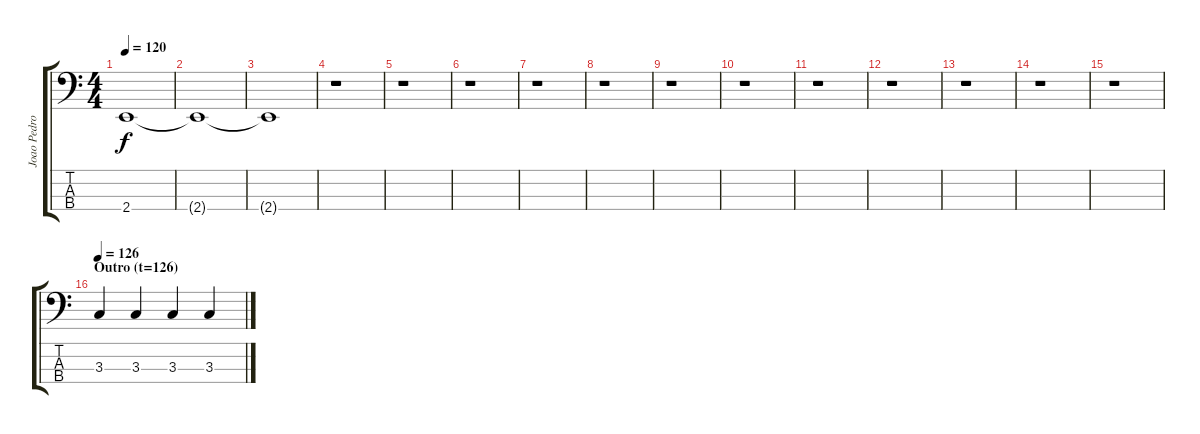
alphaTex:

\track ("Joao Pedro - Bass" "Joao Pedro") {instrument electricbasspick}
\staff {score tabs}
\tuning (G2 D2 A1 D1) {hide}
\ts (4 4)
\tempo 120
\clef f4
\ks c
2.4{t}.1{dy f} |
2.4{t}.1 |
2.4{t}.1 |
r.1 |
r.1 |
r.1 |
r.1 |
\section ("" "")
r.1 |
r.1 |
r.1 |
r.1 |
r.1 |
r.1 |
r.1 |
r.1 |
\section ("" "Outro (t=126)")
\tempo 126
3.3.4{volume 16 balance 8 instrument electricbasspick} 3.3.4 3.3.4 3.3.4
